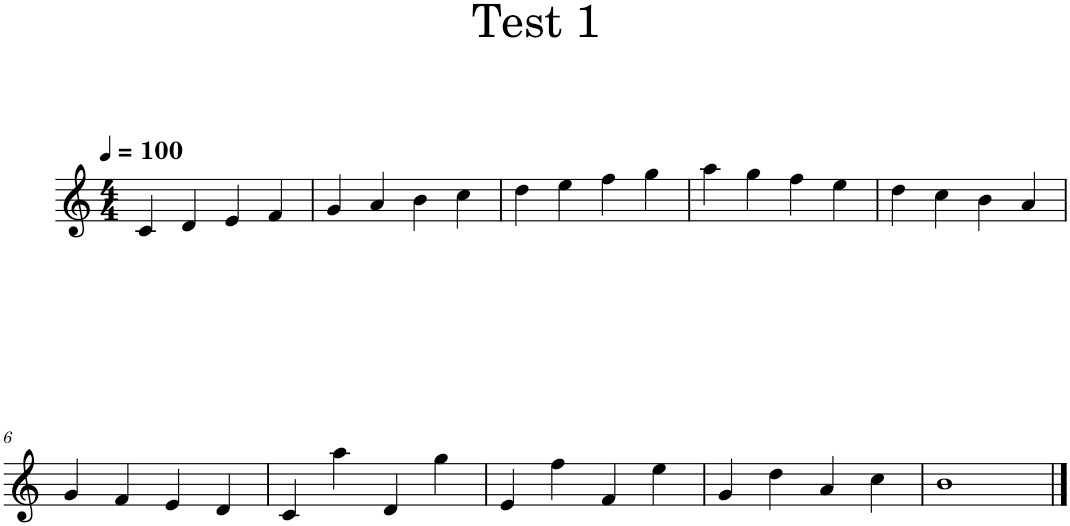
**kern
*part1
*staff1
*I"Piano
*I'Pno.
*clefG2
*k[]
*M4/4
*MM100
=1
4c/
4d/
4e/
4f/
=2
4g/
4a/
4b\
4cc\
=3
4dd\
4ee\
4ff\
4gg\
=4
4aa\
4gg\
4ff\
4ee\
=5
4dd\
4cc\
4b\
4a/
!!LO:LB:g=z
=6
4g/
4f/
4e/
4d/
=7
4c/
4aa\
4d/
4gg\
=8
4e/
4ff\
4f/
4ee\
=9
4g/
4dd\
4a/
4cc\
=10
1b
==
*-
